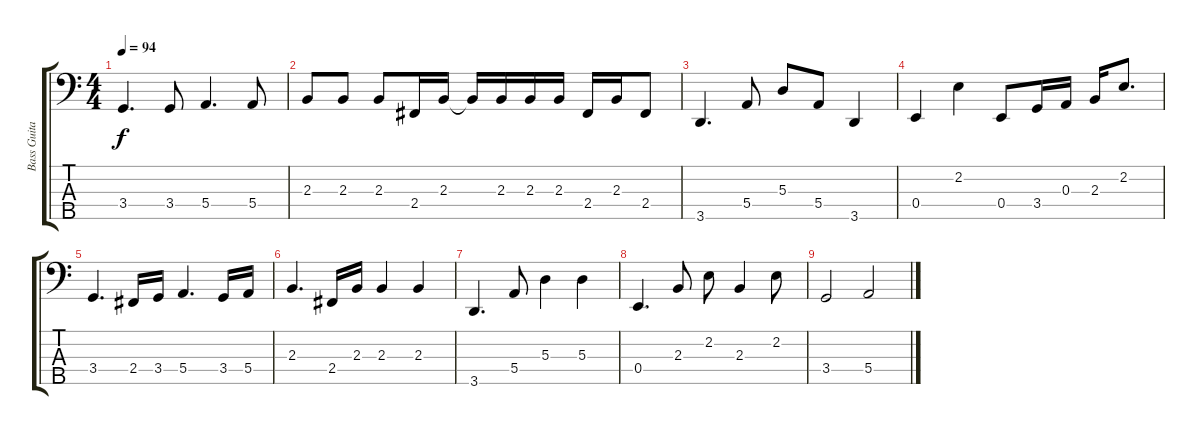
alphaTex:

\track ("Bass Guitar" "Bass Guita") {instrument electricbassfinger}
\staff {score tabs}
\tuning (G2 D2 A1 E1 B0) {hide}
\ts (4 4)
\tempo 94
\clef f4
\ks c
3.4.4{d dy f} 3.4.8 5.4.4{d} 5.4.8 |
2.3.8 2.3.8 2.3.8 2.4.16 2.3.16 2.3{t}.16 2.3.16 2.3.16 2.3.16 2.4.16 2.3.16 2.4.8 |
3.5.4{d} 5.4.8 5.3.8 5.4.8 3.5.4 |
0.4.4 2.2.4 0.4.8 3.4.16 0.3.16 2.3.16 2.2.8{d} |
3.4.4{d} 2.4.16 3.4.16 5.4.4{d} 3.4.16 5.4.16 |
2.3.4{d} 2.4.16 2.3.16 2.3.4 2.3.4 |
3.5.4{d} 5.4.8 5.3.4 5.3.4 |
0.4.4{d} 2.3.8 2.2.8 2.3.4 2.2.8 |
3.4.2 5.4.2
